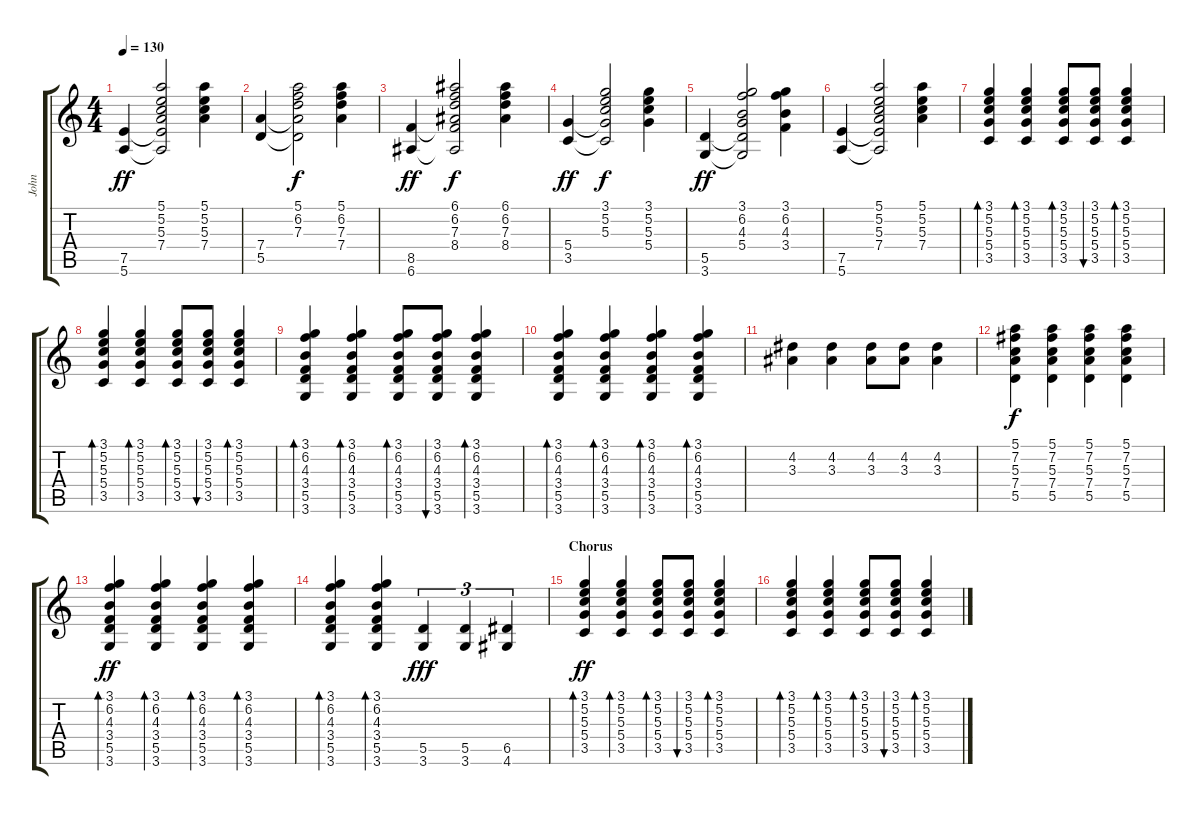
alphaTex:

\track ("John" "John") {instrument acousticguitarsteel}
\staff {score tabs}
\tuning (E4 B3 G3 D3 A2 E2) {hide}
\ts (4 4)
\tempo 130
\clef g2
\ks c
(7.5 5.6).4{dy ff} (5.1 5.2 5.3 7.4 7.5{t} 5.6{t}).2 (5.1 5.2 5.3 7.4).4 |
(7.4 5.5).4 (5.1 6.2 7.3 7.4{t} 5.5{t}).2{dy f} (5.1 6.2 7.3 7.4).4 |
(8.5 6.6).4{dy ff} (6.1 6.2 7.3 8.4 8.5{t} 6.6{t}).2{dy f} (6.1 6.2 7.3 8.4).4 |
(5.4 3.5).4{dy ff} (3.1 5.2 5.3 5.4{t} 3.5{t}).2{dy f} (3.1 5.2 5.3 5.4).4 |
(5.5 3.6).4{dy ff} (3.1 6.2 4.3 5.4 5.5{t} 3.6{t}).2 (3.1 6.2 4.3 3.4).4 |
(7.5 5.6).4 (5.1 5.2 5.3 7.4 7.5{t} 5.6{t}).2 (5.1 5.2 5.3 7.4).4 |
(3.1 5.2 5.3 5.4 3.5).4{bd 60} (3.1 5.2 5.3 5.4 3.5).4{bd 60} (3.1 5.2 5.3 5.4 3.5).8{bd 60} (3.1 5.2 5.3 5.4 3.5).8{bu 60} (3.1 5.2 5.3 5.4 3.5).4{bd 60} |
(3.1 5.2 5.3 5.4 3.5).4{bd 60} (3.1 5.2 5.3 5.4 3.5).4{bd 60} (3.1 5.2 5.3 5.4 3.5).8{bd 60} (3.1 5.2 5.3 5.4 3.5).8{bu 60} (3.1 5.2 5.3 5.4 3.5).4{bd 60} |
(3.1 6.2 4.3 3.4 5.5 3.6).4{bd 60} (3.1 6.2 4.3 3.4 5.5 3.6).4{bd 60} (3.1 6.2 4.3 3.4 5.5 3.6).8{bd 60} (3.1 6.2 4.3 3.4 5.5 3.6).8{bu 60} (3.1 6.2 4.3 3.4 5.5 3.6).4{bd 60} |
(3.1 6.2 4.3 3.4 5.5 3.6).4{bd 60} (3.1 6.2 4.3 3.4 5.5 3.6).4{bd 60} (3.1 6.2 4.3 3.4 5.5 3.6).4{bd 60} (3.1 6.2 4.3 3.4 5.5 3.6).4{bd 60} |
(4.2 3.3).4 (4.2 3.3).4 (4.2 3.3).8 (4.2 3.3).8 (4.2 3.3).4 |
(5.1 7.2 5.3 7.4 5.5).4{dy f} (5.1 7.2 5.3 7.4 5.5).4 (5.1 7.2 5.3 7.4 5.5).4 (5.1 7.2 5.3 7.4 5.5).4 |
(3.1 6.2 4.3 3.4 5.5 3.6).4{bd 60 dy ff} (3.1 6.2 4.3 3.4 5.5 3.6).4{bd 60} (3.1 6.2 4.3 3.4 5.5 3.6).4{bd 60} (3.1 6.2 4.3 3.4 5.5 3.6).4{bd 60} |
(3.1 6.2 4.3 3.4 5.5 3.6).4{bd 60} (3.1 6.2 4.3 3.4 5.5 3.6).4{bd 60} (5.5 3.6).4{tu (3 2) dy fff} (5.5 3.6).4{tu (3 2)} (6.5 4.6).4{tu (3 2)} |
\section ("" "Chorus")
(3.1 5.2 5.3 5.4 3.5).4{bd 60 dy ff} (3.1 5.2 5.3 5.4 3.5).4{bd 60} (3.1 5.2 5.3 5.4 3.5).8{bd 60} (3.1 5.2 5.3 5.4 3.5).8{bu 60} (3.1 5.2 5.3 5.4 3.5).4{bd 60} |
(3.1 5.2 5.3 5.4 3.5).4{bd 60} (3.1 5.2 5.3 5.4 3.5).4{bd 60} (3.1 5.2 5.3 5.4 3.5).8{bd 60} (3.1 5.2 5.3 5.4 3.5).8{bu 60} (3.1 5.2 5.3 5.4 3.5).4{bd 60}
